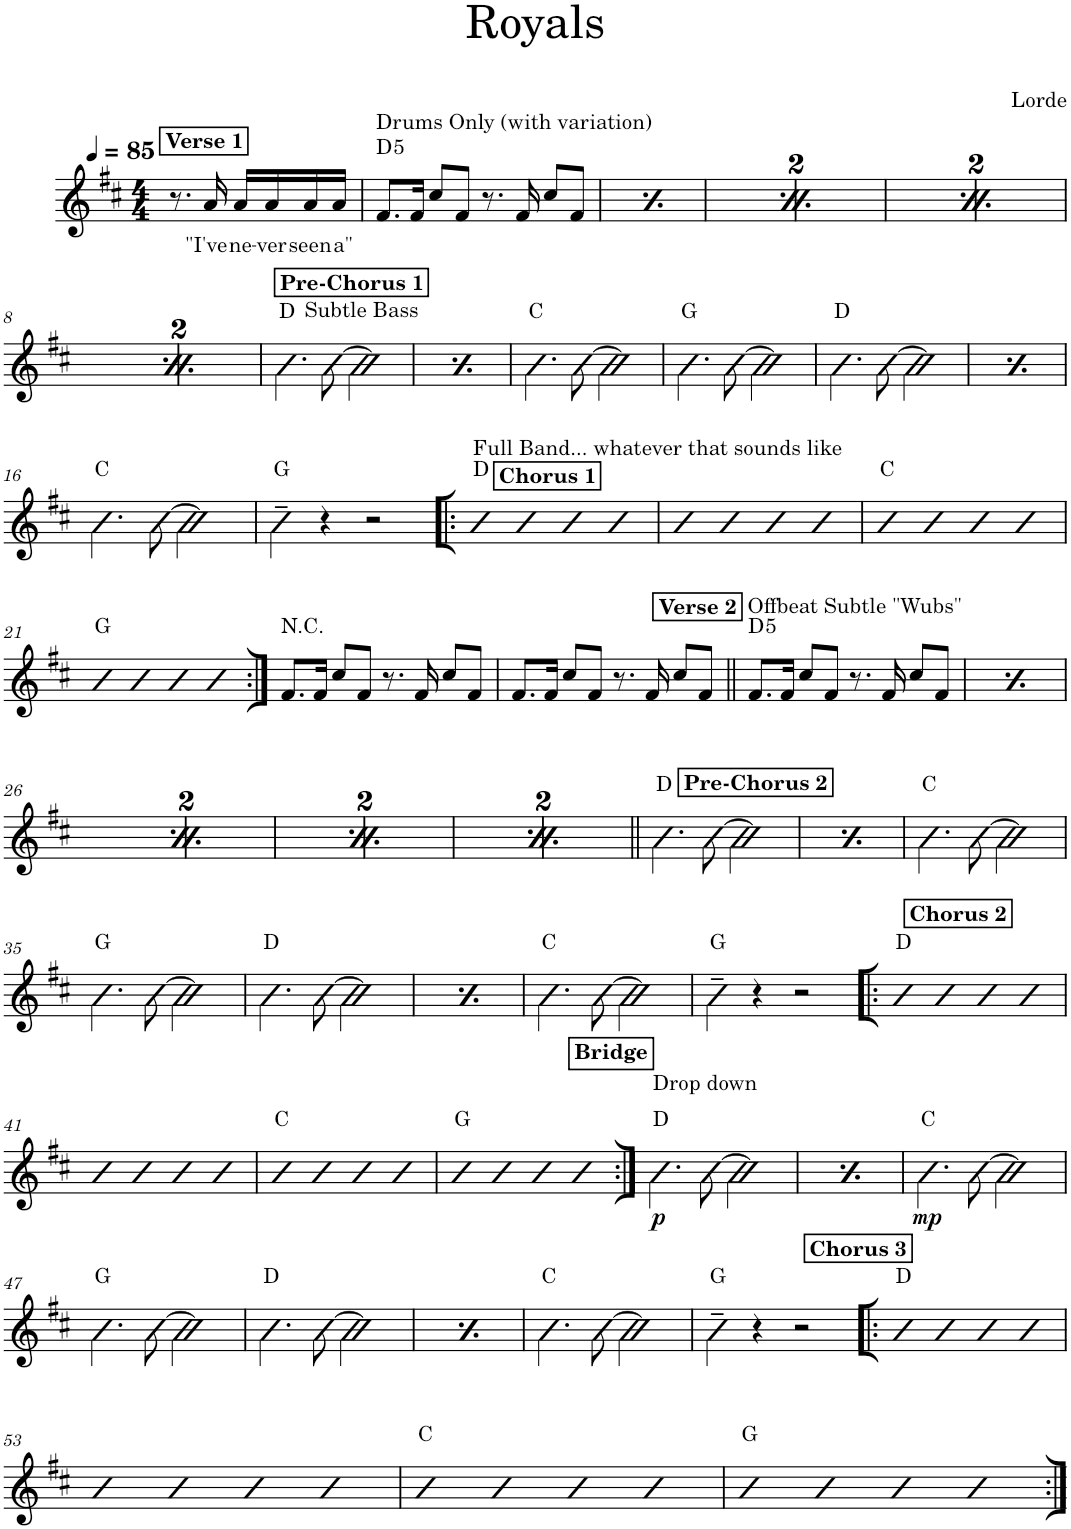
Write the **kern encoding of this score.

**kern	**text	**dynam	**harte
*part1	*part1	*part1	*part1
*staff1	*staff1	*staff1	*
*I"Piano	*	*	*
*I'Pno.	*	*	*
*clefG2	*	*	*
*k[f#c#]	*	*	*
*M4/4	*	*	*
*MM85	*	*	*
!!LO:REH:place=s1:a:B:cj:t=Verse 1:qo=0.75
=1	=1	=1	=1
8.r	.	.	.
!	!LO:LY:b	!	!
16a/	"I've	.	.
!	!LO:LY:b	!	!
16a/LL	ne-	.	.
!	!LO:LY:b	!	!
16a/	-ver	.	.
!	!LO:LY:b	!	!
16a/	seen	.	.
!	!LO:LY:b	!	!
16a/JJ	a"	.	.
=2	=2	=2	=2
!LO:TX:a:t=Drums Only (with variation)	!	!	!LO:H:kt=5
8.f#/L	.	.	D:(1,5)
16f#/Jk	.	.	.
8cc#/L	.	.	.
8f#/J	.	.	.
8.r	.	.	.
16f#/	.	.	.
8cc#/L	.	.	.
8f#/J	.	.	.
=3	=3	=3	=3
!LO:TX:a:t=Drums Only (with variation)	!	!	!LO:H:kt=5
8.f#/L	.	.	D:(1,5)
16f#/Jk	.	.	.
8cc#/L	.	.	.
8f#/J	.	.	.
8.r	.	.	.
16f#/	.	.	.
8cc#/L	.	.	.
8f#/J	.	.	.
=4	=4	=4	=4
!LO:TX:a:t=Drums Only (with variation)	!	!	!LO:H:kt=5
8.f#/L	.	.	D:(1,5)
16f#/Jk	.	.	.
8cc#/L	.	.	.
8f#/J	.	.	.
8.r	.	.	.
16f#/	.	.	.
8cc#/L	.	.	.
8f#/J	.	.	.
=5	=5	=5	=5
!LO:TX:a:t=Drums Only (with variation)	!	!	!LO:H:kt=5
8.f#/L	.	.	D:(1,5)
16f#/Jk	.	.	.
8cc#/L	.	.	.
8f#/J	.	.	.
8.r	.	.	.
16f#/	.	.	.
8cc#/L	.	.	.
8f#/J	.	.	.
=6	=6	=6	=6
!LO:TX:a:t=Drums Only (with variation)	!	!	!LO:H:kt=5
8.f#/L	.	.	D:(1,5)
16f#/Jk	.	.	.
8cc#/L	.	.	.
8f#/J	.	.	.
8.r	.	.	.
16f#/	.	.	.
8cc#/L	.	.	.
8f#/J	.	.	.
=7	=7	=7	=7
!LO:TX:a:t=Drums Only (with variation)	!	!	!LO:H:kt=5
8.f#/L	.	.	D:(1,5)
16f#/Jk	.	.	.
8cc#/L	.	.	.
8f#/J	.	.	.
8.r	.	.	.
16f#/	.	.	.
8cc#/L	.	.	.
8f#/J	.	.	.
!!LO:LB:g=z
=8	=8	=8	=8
!LO:TX:a:t=Drums Only (with variation)	!	!	!LO:H:kt=5
8.f#/L	.	.	D:(1,5)
16f#/Jk	.	.	.
8cc#/L	.	.	.
8f#/J	.	.	.
8.r	.	.	.
16f#/	.	.	.
8cc#/L	.	.	.
8f#/J	.	.	.
=9	=9	=9	=9
!LO:TX:a:t=Drums Only (with variation)	!	!	!LO:H:kt=5
8.f#/L	.	.	D:(1,5)
16f#/Jk	.	.	.
8cc#/L	.	.	.
8f#/J	.	.	.
8.r	.	.	.
16f#/	.	.	.
8cc#/L	.	.	.
8f#/J	.	.	.
!!LO:REH:place=s1:a:B:cj:t=Pre-Chorus 1
=10	=10	=10	=10
!LO:TX:a:t=Subtle Bass	!	!	!
4.b\	.	.	D:maj
[8b\	.	.	.
2b\]	.	.	.
!!LO:REH:place=s1:a:B:cj:t=Pre-Chorus 1
=11	=11	=11	=11
!LO:TX:a:t=Subtle Bass	!	!	!
4.b\	.	.	D:maj
[8b\	.	.	.
2b\]	.	.	.
=12	=12	=12	=12
4.b\	.	.	C:maj
[8b\	.	.	.
2b\]	.	.	.
=13	=13	=13	=13
4.b\	.	.	G:maj
[8b\	.	.	.
2b\]	.	.	.
=14	=14	=14	=14
4.b\	.	.	D:maj
[8b\	.	.	.
2b\]	.	.	.
=15	=15	=15	=15
4.b\	.	.	D:maj
[8b\	.	.	.
2b\]	.	.	.
!!LO:LB:g=z
=16	=16	=16	=16
4.b\	.	.	C:maj
[8b\	.	.	.
2b\]	.	.	.
=17	=17	=17	=17
4b~\	.	.	G:maj
4r	.	.	.
2r	.	.	.
!!LO:REH:place=s1:a:B:cj:t=Chorus 1
=18!|:	=18!|:	=18!|:	=18!|:
!LO:TX:a:t=Full Band... whatever that sounds like	!	!	!
4b	.	.	D:maj
4b	.	.	.
4b	.	.	.
4b	.	.	.
=19	=19	=19	=19
4b	.	.	.
4b	.	.	.
4b	.	.	.
4b	.	.	.
=20	=20	=20	=20
4b	.	.	C:maj
4b	.	.	.
4b	.	.	.
4b	.	.	.
!!LO:LB:g=z
=21	=21	=21	=21
4b	.	.	G:maj
4b	.	.	.
4b	.	.	.
4b	.	.	.
=22:|!	=22:|!	=22:|!	=22:|!
!	!	!	!LO:H:kt=N.C.
8.f#/L	.	.	N
16f#/Jk	.	.	.
8cc#/L	.	.	.
8f#/J	.	.	.
8.r	.	.	.
16f#/	.	.	.
8cc#/L	.	.	.
8f#/J	.	.	.
=23	=23	=23	=23
8.f#/L	.	.	.
16f#/Jk	.	.	.
8cc#/L	.	.	.
8f#/J	.	.	.
8.r	.	.	.
16f#/	.	.	.
8cc#/L	.	.	.
8f#/J	.	.	.
!!LO:REH:place=s1:a:B:cj:t=Verse 2
=24||	=24||	=24||	=24||
!LO:TX:a:t=Offbeat Subtle "Wubs"	!	!	!LO:H:kt=5
8.f#/L	.	.	D:(1,5)
16f#/Jk	.	.	.
8cc#/L	.	.	.
8f#/J	.	.	.
8.r	.	.	.
16f#/	.	.	.
8cc#/L	.	.	.
8f#/J	.	.	.
!!LO:REH:place=s1:a:B:cj:t=Verse 2
=25	=25	=25	=25
!LO:TX:a:t=Offbeat Subtle "Wubs"	!	!	!LO:H:kt=5
8.f#/L	.	.	D:(1,5)
16f#/Jk	.	.	.
8cc#/L	.	.	.
8f#/J	.	.	.
8.r	.	.	.
16f#/	.	.	.
8cc#/L	.	.	.
8f#/J	.	.	.
!!LO:LB:g=z
!!LO:REH:place=s1:a:B:cj:t=Verse 2
=26	=26	=26	=26
!LO:TX:a:t=Offbeat Subtle "Wubs"	!	!	!LO:H:kt=5
8.f#/L	.	.	D:(1,5)
16f#/Jk	.	.	.
8cc#/L	.	.	.
8f#/J	.	.	.
8.r	.	.	.
16f#/	.	.	.
8cc#/L	.	.	.
8f#/J	.	.	.
!!LO:REH:place=s1:a:B:cj:t=Verse 2
=27	=27	=27	=27
!LO:TX:a:t=Offbeat Subtle "Wubs"	!	!	!LO:H:kt=5
8.f#/L	.	.	D:(1,5)
16f#/Jk	.	.	.
8cc#/L	.	.	.
8f#/J	.	.	.
8.r	.	.	.
16f#/	.	.	.
8cc#/L	.	.	.
8f#/J	.	.	.
!!LO:REH:place=s1:a:B:cj:t=Verse 2
=28	=28	=28	=28
!LO:TX:a:t=Offbeat Subtle "Wubs"	!	!	!LO:H:kt=5
8.f#/L	.	.	D:(1,5)
16f#/Jk	.	.	.
8cc#/L	.	.	.
8f#/J	.	.	.
8.r	.	.	.
16f#/	.	.	.
8cc#/L	.	.	.
8f#/J	.	.	.
!!LO:REH:place=s1:a:B:cj:t=Verse 2
=29	=29	=29	=29
!LO:TX:a:t=Offbeat Subtle "Wubs"	!	!	!LO:H:kt=5
8.f#/L	.	.	D:(1,5)
16f#/Jk	.	.	.
8cc#/L	.	.	.
8f#/J	.	.	.
8.r	.	.	.
16f#/	.	.	.
8cc#/L	.	.	.
8f#/J	.	.	.
!!LO:REH:place=s1:a:B:cj:t=Verse 2
=30	=30	=30	=30
!LO:TX:a:t=Offbeat Subtle "Wubs"	!	!	!LO:H:kt=5
8.f#/L	.	.	D:(1,5)
16f#/Jk	.	.	.
8cc#/L	.	.	.
8f#/J	.	.	.
8.r	.	.	.
16f#/	.	.	.
8cc#/L	.	.	.
8f#/J	.	.	.
!!LO:REH:place=s1:a:B:cj:t=Verse 2
=31	=31	=31	=31
!LO:TX:a:t=Offbeat Subtle "Wubs"	!	!	!LO:H:kt=5
8.f#/L	.	.	D:(1,5)
16f#/Jk	.	.	.
8cc#/L	.	.	.
8f#/J	.	.	.
8.r	.	.	.
16f#/	.	.	.
8cc#/L	.	.	.
8f#/J	.	.	.
!!LO:REH:place=s1:a:B:cj:t=Pre-Chorus 2
=32||	=32||	=32||	=32||
4.b\	.	.	D:maj
[8b\	.	.	.
2b\]	.	.	.
!!LO:REH:place=s1:a:B:cj:t=Pre-Chorus 2
=33	=33	=33	=33
4.b\	.	.	D:maj
[8b\	.	.	.
2b\]	.	.	.
=34	=34	=34	=34
4.b\	.	.	C:maj
[8b\	.	.	.
2b\]	.	.	.
!!LO:LB:g=z
=35	=35	=35	=35
4.b\	.	.	G:maj
[8b\	.	.	.
2b\]	.	.	.
=36	=36	=36	=36
4.b\	.	.	D:maj
[8b\	.	.	.
2b\]	.	.	.
=37	=37	=37	=37
4.b\	.	.	D:maj
[8b\	.	.	.
2b\]	.	.	.
=38	=38	=38	=38
4.b\	.	.	C:maj
[8b\	.	.	.
2b\]	.	.	.
=39	=39	=39	=39
4b~\	.	.	G:maj
4r	.	.	.
2r	.	.	.
!!LO:REH:place=s1:a:B:cj:t=Chorus 2
=40!|:	=40!|:	=40!|:	=40!|:
4b	.	.	D:maj
4b	.	.	.
4b	.	.	.
4b	.	.	.
!!LO:LB:g=z
=41	=41	=41	=41
4b	.	.	.
4b	.	.	.
4b	.	.	.
4b	.	.	.
=42	=42	=42	=42
4b	.	.	C:maj
4b	.	.	.
4b	.	.	.
4b	.	.	.
=43	=43	=43	=43
4b	.	.	G:maj
4b	.	.	.
4b	.	.	.
4b	.	.	.
!!LO:REH:place=s1:a:B:cj:t=Bridge
=44:|!	=44:|!	=44:|!	=44:|!
!LO:TX:a:t=Drop down	!	!	!
!	!	!LO:DY:b	!
4.b\	.	p	D:maj
[8b\	.	.	.
2b\]	.	.	.
!!LO:REH:place=s1:a:B:cj:t=Bridge
=45	=45	=45	=45
!LO:TX:a:t=Drop down	!	!	!
!	!	!LO:DY:b	!
4.b\	.	p	D:maj
[8b\	.	.	.
2b\]	.	.	.
=46	=46	=46	=46
!	!	!LO:DY:b	!
4.b\	.	mp	C:maj
[8b\	.	.	.
2b\]	.	.	.
!!LO:LB:g=z
=47	=47	=47	=47
4.b\	.	.	G:maj
[8b\	.	.	.
2b\]	.	.	.
=48	=48	=48	=48
4.b\	.	.	D:maj
[8b\	.	.	.
2b\]	.	.	.
=49	=49	=49	=49
4.b\	.	.	D:maj
[8b\	.	.	.
2b\]	.	.	.
=50	=50	=50	=50
4.b\	.	.	C:maj
[8b\	.	.	.
2b\]	.	.	.
=51	=51	=51	=51
4b~\	.	.	G:maj
4r	.	.	.
2r	.	.	.
!!LO:REH:place=s1:a:B:cj:t=Chorus 3
=52!|:	=52!|:	=52!|:	=52!|:
4b	.	.	D:maj
4b	.	.	.
4b	.	.	.
4b	.	.	.
!!LO:LB:g=z
=53	=53	=53	=53
4b	.	.	.
4b	.	.	.
4b	.	.	.
4b	.	.	.
=54	=54	=54	=54
4b	.	.	C:maj
4b	.	.	.
4b	.	.	.
4b	.	.	.
=55	=55	=55	=55
4b	.	.	G:maj
4b	.	.	.
4b	.	.	.
4b	.	.	.
=:|!	=:|!	=:|!	=:|!
*-	*-	*-	*-
